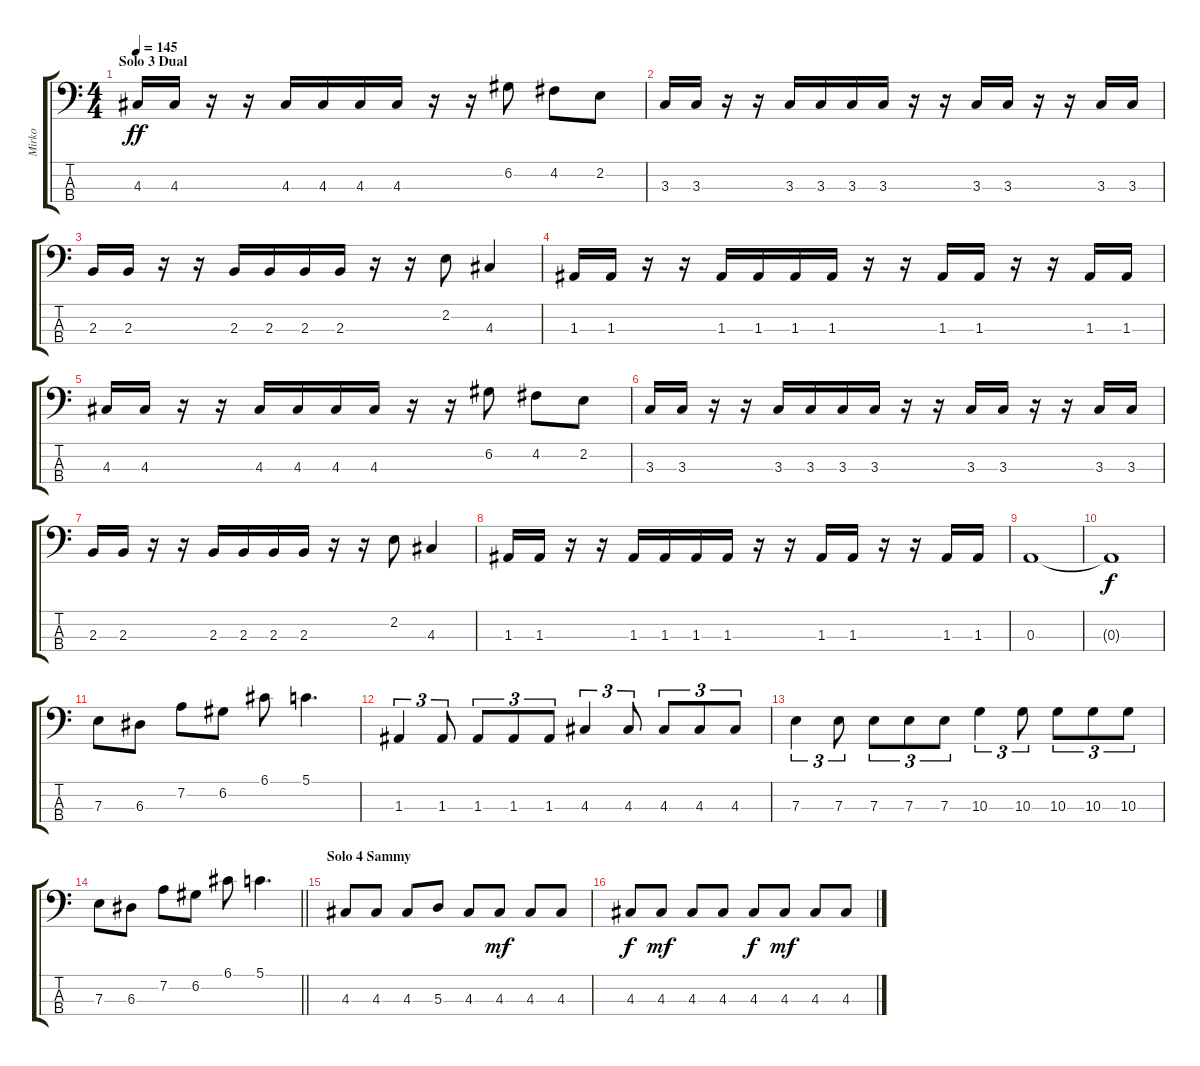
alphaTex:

\track ("Mirko" "Mirko") {instrument electricbassfinger}
\staff {score tabs}
\tuning (G2 D2 A1 E1) {hide}
\ts (4 4)
\section ("" "Solo 3 Dual")
\tempo 145
\clef f4
\ks c
4.3.16{dy ff} 4.3.16 r.16 r.16 4.3.16 4.3.16 4.3.16 4.3.16 r.16 r.16 6.2.8 4.2.8 2.2.8 |
3.3.16 3.3.16 r.16 r.16 3.3.16 3.3.16 3.3.16 3.3.16 r.16 r.16 3.3.16 3.3.16 r.16 r.16 3.3.16 3.3.16 |
2.3.16 2.3.16 r.16 r.16 2.3.16 2.3.16 2.3.16 2.3.16 r.16 r.16 2.2.8 4.3.4 |
1.3.16 1.3.16 r.16 r.16 1.3.16 1.3.16 1.3.16 1.3.16 r.16 r.16 1.3.16 1.3.16 r.16 r.16 1.3.16 1.3.16 |
4.3.16 4.3.16 r.16 r.16 4.3.16 4.3.16 4.3.16 4.3.16 r.16 r.16 6.2.8 4.2.8 2.2.8 |
3.3.16 3.3.16 r.16 r.16 3.3.16 3.3.16 3.3.16 3.3.16 r.16 r.16 3.3.16 3.3.16 r.16 r.16 3.3.16 3.3.16 |
2.3.16 2.3.16 r.16 r.16 2.3.16 2.3.16 2.3.16 2.3.16 r.16 r.16 2.2.8 4.3.4 |
1.3.16 1.3.16 r.16 r.16 1.3.16 1.3.16 1.3.16 1.3.16 r.16 r.16 1.3.16 1.3.16 r.16 r.16 1.3.16 1.3.16 |
0.3.1 |
0.3{t}.1{dy f} |
7.3.8 6.3.8 7.2.8 6.2.8 6.1.8 5.1.4{d} |
1.3.4{tu (3 2)} 1.3.8{tu (3 2)} 1.3.8{tu (3 2)} 1.3.8{tu (3 2)} 1.3.8{tu (3 2)} 4.3.4{tu (3 2)} 4.3.8{tu (3 2)} 4.3.8{tu (3 2)} 4.3.8{tu (3 2)} 4.3.8{tu (3 2)} |
7.3.4{tu (3 2)} 7.3.8{tu (3 2)} 7.3.8{tu (3 2)} 7.3.8{tu (3 2)} 7.3.8{tu (3 2)} 10.3.4{tu (3 2)} 10.3.8{tu (3 2)} 10.3.8{tu (3 2)} 10.3.8{tu (3 2)} 10.3.8{tu (3 2)} |
\barLineRight lightlight
7.3.8 6.3.8 7.2.8 6.2.8 6.1.8 5.1.4{d} |
\section ("" "Solo 4 Sammy")
4.3.8 4.3.8 4.3.8 5.3.8 4.3.8 4.3.8{dy mf} 4.3.8 4.3.8 |
4.3.8{dy f} 4.3.8{dy mf} 4.3.8 4.3.8 4.3.8{dy f} 4.3.8{dy mf} 4.3.8 4.3.8
